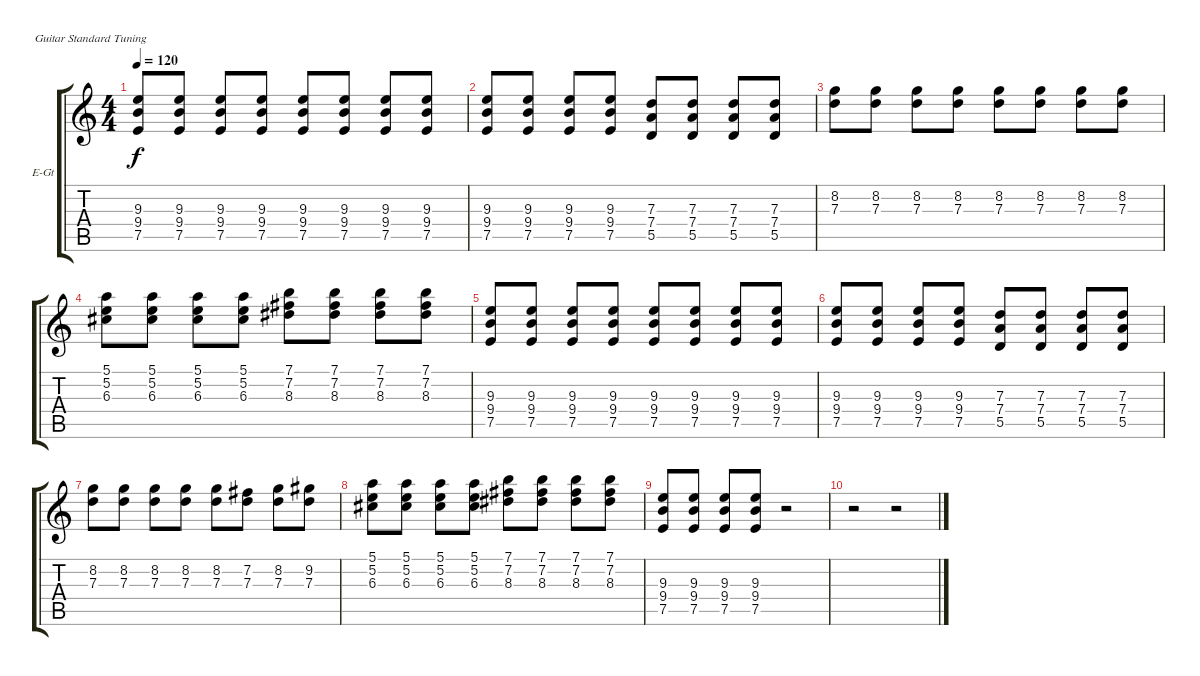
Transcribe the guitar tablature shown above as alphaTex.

\bracketExtendMode groupsimilarinstruments
\firstSystemTrackNameOrientation horizontal
\otherSystemsTrackNameOrientation horizontal
\track ("Rhytm-guitar" "E-Gt") {instrument overdrivenguitar}
\staff {score tabs}
\tuning (E4 B3 G3 D3 A2 E2)
\ts (4 4)
\tempo 120
\clef g2
\ks c
(9.3 9.4 7.5).8{dy f} (9.3 9.4 7.5).8 (9.3 9.4 7.5).8 (9.3 9.4 7.5).8 (9.3 9.4 7.5).8 (9.3 9.4 7.5).8 (9.3 9.4 7.5).8 (9.3 9.4 7.5).8 |
(9.3 9.4 7.5).8 (9.3 9.4 7.5).8 (9.3 9.4 7.5).8 (9.3 9.4 7.5).8 (7.3 7.4 5.5).8 (7.3 7.4 5.5).8 (7.3 7.4 5.5).8 (7.3 7.4 5.5).8 |
(8.2 7.3).8 (8.2 7.3).8 (8.2 7.3).8 (8.2 7.3).8 (8.2 7.3).8 (8.2 7.3).8 (8.2 7.3).8 (8.2 7.3).8 |
(5.1 5.2 6.3).8 (5.1 5.2 6.3).8 (5.1 5.2 6.3).8 (5.1 5.2 6.3).8 (7.1 7.2 8.3).8 (7.1 7.2 8.3).8 (7.1 7.2 8.3).8 (7.1 7.2 8.3).8 |
(9.3 9.4 7.5).8 (9.3 9.4 7.5).8 (9.3 9.4 7.5).8 (9.3 9.4 7.5).8 (9.3 9.4 7.5).8 (9.3 9.4 7.5).8 (9.3 9.4 7.5).8 (9.3 9.4 7.5).8 |
(9.3 9.4 7.5).8 (9.3 9.4 7.5).8 (9.3 9.4 7.5).8 (9.3 9.4 7.5).8 (7.3 7.4 5.5).8 (7.3 7.4 5.5).8 (7.3 7.4 5.5).8 (7.3 7.4 5.5).8 |
(8.2 7.3).8 (8.2 7.3).8 (8.2 7.3).8 (8.2 7.3).8 (8.2 7.3).8 (7.2 7.3).8 (8.2 7.3).8 (9.2 7.3).8 |
(5.1 5.2 6.3).8 (5.1 5.2 6.3).8 (5.1 5.2 6.3).8 (5.1 5.2 6.3).8 (7.1 7.2 8.3).8 (7.1 7.2 8.3).8 (7.1 7.2 8.3).8 (7.1 7.2 8.3).8 |
(9.3 9.4 7.5).8 (9.3 9.4 7.5).8 (9.3 9.4 7.5).8 (9.3 9.4 7.5).8 r.2 |
r.2 r.2
